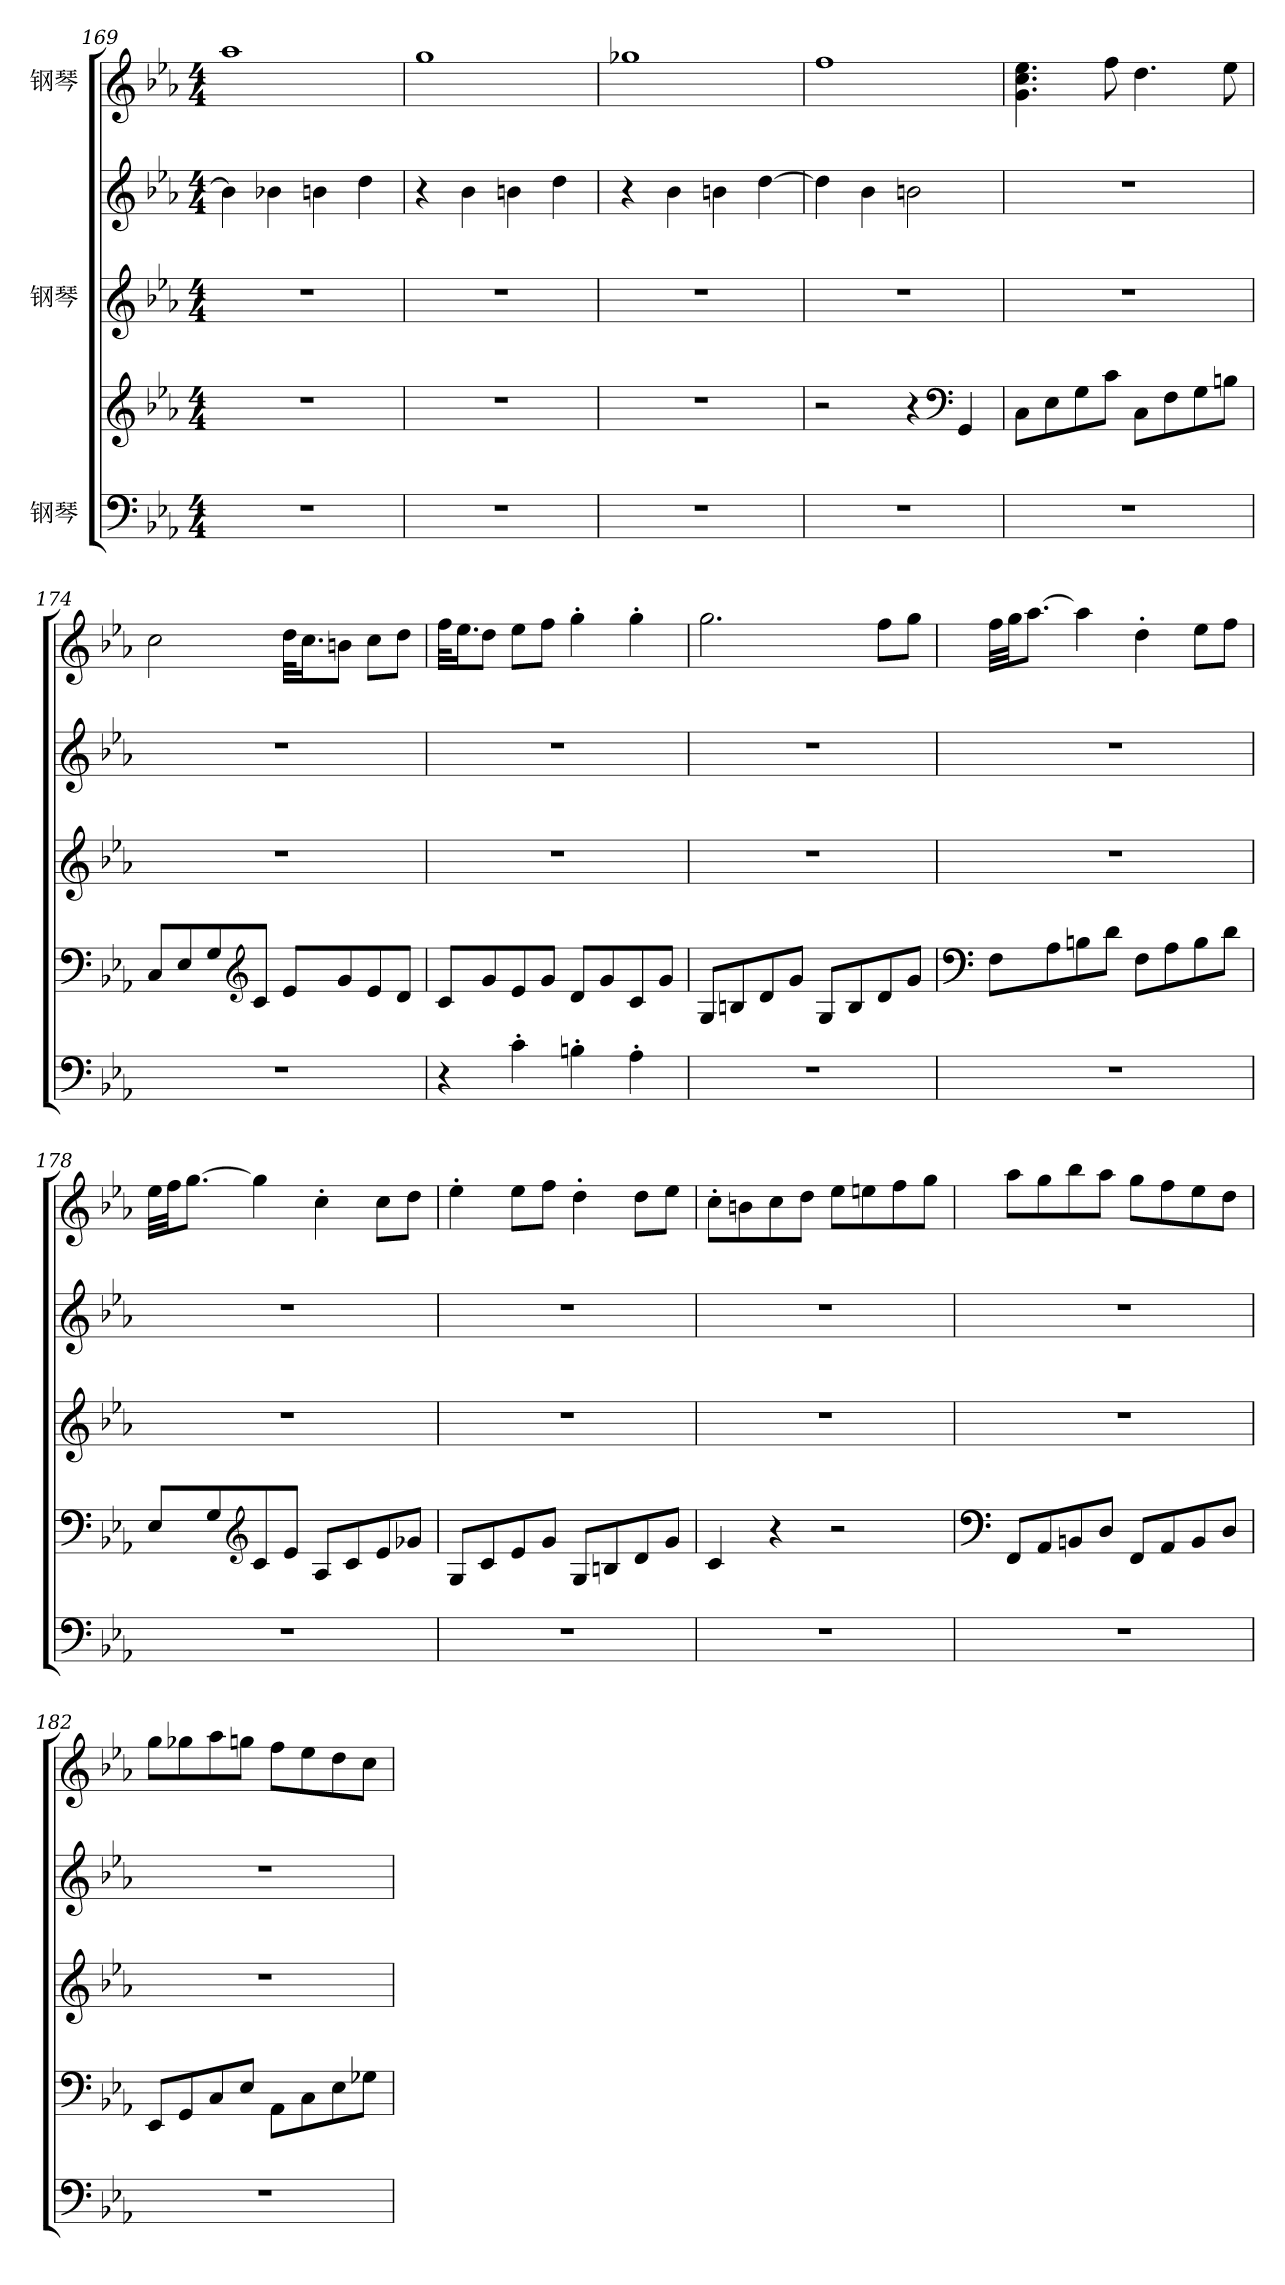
**kern	**kern	**kern	**kern	**kern
*part3	*part3	*part2	*part2	*part1
*staff5	*staff4	*staff3	*staff2	*staff1
*I"钢琴	*	*I"钢琴	*	*I"钢琴
*clefF4	*clefG2	*clefG2	*clefG2	*clefG2
*k[b-e-a-]	*k[b-e-a-]	*k[b-e-a-]	*k[b-e-a-]	*k[b-e-a-]
*M4/4	*M4/4	*M4/4	*M4/4	*M4/4
*MM185	*MM185	*MM185	*MM185	*MM185
=169	=169	=169	=169	=169
1r	1r	1r	4b\]	1aa-
.	.	.	4b-X\	.
.	.	.	4bn\	.
.	.	.	4dd\	.
=170	=170	=170	=170	=170
*	*	*	*	*MM180
1r	1r	1r	4r	1gg
.	.	.	4b-\	.
.	.	.	4bn\	.
.	.	.	4dd\	.
=171	=171	=171	=171	=171
*	*	*	*	*MM175
1r	1r	1r	4r	1gg-X
.	.	.	4b-\	.
.	.	.	4bn\	.
.	.	.	[4dd\	.
=172	=172	=172	=172	=172
*	*	*	*	*MM160
1r	2r	1r	4dd\]	1ff
.	.	.	4b-\	.
.	4r	.	2bn\	.
*	*clefF4	*	*	*
.	4GG/	.	.	.
!!LO:PB:g=z
=173	=173	=173	=173	=173
*	*	*	*	*MM196
1r	8C\L	1r	1r	4.g\ 4.cc\ 4.ee-\
.	8E-\	.	.	.
.	8G\	.	.	.
.	8c\J	.	.	8ff\
.	8C\L	.	.	4.dd\
.	8F\	.	.	.
.	8G\	.	.	.
.	8Bn\J	.	.	8ee-\
=174	=174	=174	=174	=174
1r	8C/L	1r	1r	2cc\
.	8E-/	.	.	.
.	8G/	.	.	.
*	*clefG2	*	*	*
.	8c/J	.	.	.
.	8e-/L	.	.	32dd\KLL
.	.	.	.	16.cc\J
.	8g/	.	.	8bn\J
.	8e-/	.	.	8cc\L
.	8d/J	.	.	8dd\J
=175	=175	=175	=175	=175
4r	8c/L	1r	1r	32ff\KLL
.	.	.	.	16.ee-\J
.	8g/	.	.	8dd\J
4c'\	8e-/	.	.	8ee-\L
.	8g/J	.	.	8ff\J
4Bn'\	8d/L	.	.	4gg'\
.	8g/	.	.	.
4A-'\	8c/	.	.	4gg'\
.	8g/J	.	.	.
=176	=176	=176	=176	=176
1r	8G/L	1r	1r	2.gg\
.	8Bn/	.	.	.
.	8d/	.	.	.
.	8g/J	.	.	.
.	8G/L	.	.	.
.	8B/	.	.	.
.	8d/	.	.	8ff\L
.	8g/J	.	.	8gg\J
!!LO:LB:g=z
=177	=177	=177	=177	=177
*	*clefF4	*	*	*
1r	8F\L	1r	1r	32ff\LLL
.	.	.	.	32gg\JJ
.	.	.	.	[8.aa-\J
.	8A-\	.	.	.
.	8Bn\	.	.	4aa-\]
.	8d\J	.	.	.
.	8F\L	.	.	4dd'\
.	8A-\	.	.	.
.	8B\	.	.	8ee-\L
.	8d\J	.	.	8ff\J
=178	=178	=178	=178	=178
1r	8E-/L	1r	1r	32ee-\LLL
.	.	.	.	32ff\JJ
.	.	.	.	[8.gg\J
.	8G/	.	.	.
*	*clefG2	*	*	*
.	8c/	.	.	4gg\]
.	8e-/J	.	.	.
.	8A-/L	.	.	4cc'\
.	8c/	.	.	.
.	8e-/	.	.	8cc\L
.	8g-X/J	.	.	8dd\J
=179	=179	=179	=179	=179
1r	8G/L	1r	1r	4ee-'\
.	8c/	.	.	.
.	8e-/	.	.	8ee-\L
.	8g/J	.	.	8ff\J
.	8G/L	.	.	4dd'\
.	8Bn/	.	.	.
.	8d/	.	.	8dd\L
.	8g/J	.	.	8ee-\J
=180	=180	=180	=180	=180
1r	4c/	1r	1r	8cc'\L
.	.	.	.	8bn\
.	4r	.	.	8cc\
.	.	.	.	8dd\J
.	2r	.	.	8ee-\L
.	.	.	.	8een\
.	.	.	.	8ff\
.	.	.	.	8gg\J
!!LO:PB:g=z
=181	=181	=181	=181	=181
*	*clefF4	*	*	*
1r	8FF/L	1r	1r	8aa-\L
.	8AA-/	.	.	8gg\
.	8BBn/	.	.	8bb-\
.	8D/J	.	.	8aa-\J
.	8FF/L	.	.	8gg\L
.	8AA-/	.	.	8ff\
.	8BB/	.	.	8ee-\
.	8D/J	.	.	8dd\J
=182	=182	=182	=182	=182
1r	8EE-/L	1r	1r	8gg\L
.	8GG/	.	.	8gg-X\
.	8C/	.	.	8aa-\
.	8E-/J	.	.	8ggn\J
.	8AA-\L	.	.	8ff\L
.	8C\	.	.	8ee-\
.	8E-\	.	.	8dd\
.	8G-X\J	.	.	8cc\J
=	=	=	=	=
*-	*-	*-	*-	*-
